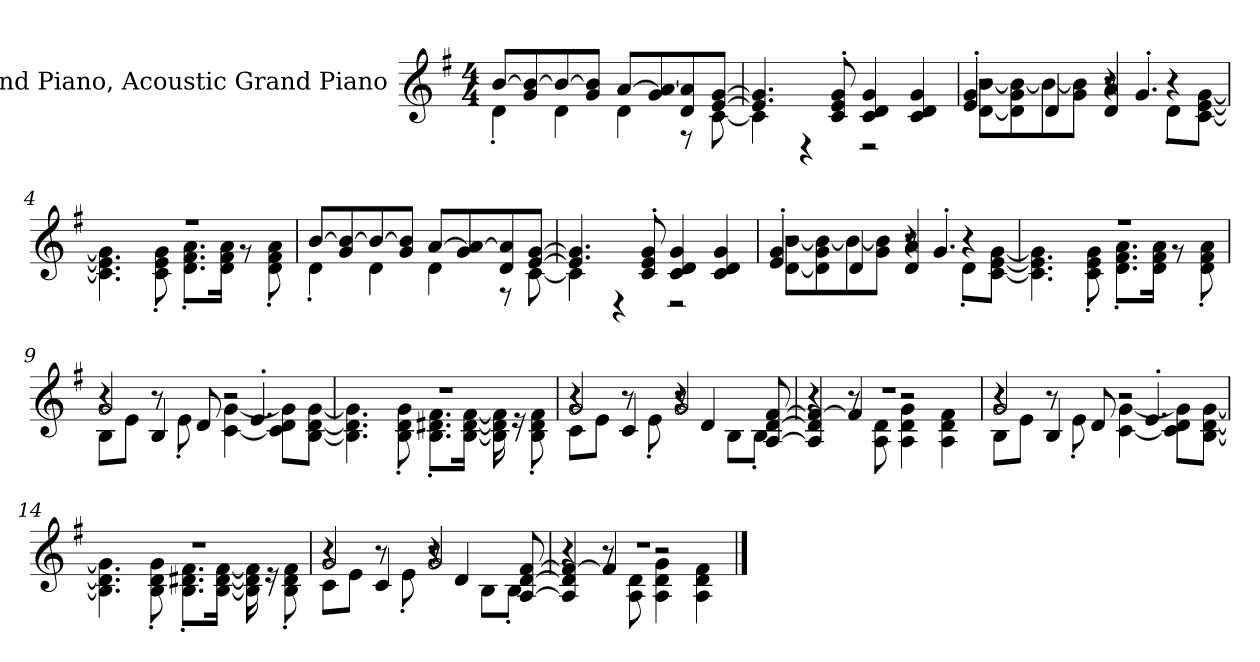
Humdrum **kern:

**kern
*part1
*staff1
*I"Grand Piano, Acoustic Grand Piano
*I'Pno
*clefG2
*k[f#]
*M4/4
*MM120
=1
*^
[8bi/L	4d'i\
8gi/ 8b/_	.
8b/_	4di\
8gi/ 8b/]J	.
[8ai/L	4di\
8gi/ 8a/_	.
8di/ 8a/]	8r
[8ei/ [8gi/J	[8ci\
=2	=2
4.e/] 4.g/]	4c\]
.	4r
8ci/' 8ei/' 8gi/'	.
4ci/ 4di/ 4gi/	2r
4ci/ 4di/ 4gi/	.
=3	=3
*	*^
2r	[8di\ [8bi\L	4ei/' 4gi/'
.	8d\] 8gi\ 8b\_	.
.	8b\_	4di/
.	8gi\ 8b\]J	.
8r	4r	4di/ 4ai/
4.g'i/	.	.
.	8d'i\L	4r
.	[8ci\ [8ei\ [8gi\J	.
*	*v	*v
=4	=4
1r	4.c\] 4.e\] 4.g\]
.	8ci\' 8ei\' 8gi\'
.	8.di\' 8.f#i\' 8.ai\'L
.	16di\ 16f#i\ 16ai\Jk
.	8r
.	8di\' 8f#i\' 8ai\'
!!LO:LB:g=z	!!
=5	=5
[8bj/L	4d'j\
8gj/ 8b/_	.
8b/_	4dj\
8gi/ 8b/]J	.
[8aj/L	4di\
8gi/ 8a/_	.
8dj/ 8a/]	8r
[8eZ/ [8gj/J	[8cj\
=6	=6
4.e/] 4.g/]	4c\]
.	4r
8cj/' 8eZ/' 8gZ/'	.
4cj/ 4dZ/ 4gZ/	2r
4cZ/ 4dZ/ 4gZ/	.
=7	=7
*	*^
2r	[8dj\ [8bj\L	4ej/' 4gj/'
.	8d\] 8gj\ 8b\_	.
.	8b\_	4dj/
.	8gj\ 8b\]J	.
8r	4r	4dj/ 4aZ/
4.g'j/	.	.
.	8d'j\L	4r
.	[8cj\ [8eZ\ [8gZ\J	.
*	*v	*v
=8	=8
1r	4.c\] 4.e\] 4.g\]
.	8cj\' 8eZ\' 8gZ\'
.	8.dj\' 8.f#Z\' 8.aZ\'L
.	16dj\ 16f#Z\ 16aZ\Jk
.	8r
.	8dj\' 8f#j\' 8ai\'
!!LO:LB:g=z	!!
=9	=9
*	*^
2gi/	8Bi\L	4r
.	8ei\J	.
.	8r	4Bi/
.	8e'i\	.
2r	[4ci\ [4gi\	8di/
.	.	4.e'i/
.	8c\] 8di\ 8g\]L	.
.	[8Bi\ [8di\ [8gi\J	.
*	*v	*v
=10	=10
1r	4.B\] 4.d\] 4.g\]
.	8Bi\' 8di\' 8gi\'
.	8.Bi\' 8.d#Xi\' 8.f#i\'L
.	[16Bi\ [16d#i\ [16f#i\Jk
.	16B\] 16d#\] 16f#\]
.	16r
.	8Bi\' 8d#i\' 8f#i\'
=11	=11
*	*^
2gi/	8ci\L	4r
.	8ei\J	.
.	8r	4ci/
.	8e'i\	.
2gi/	4r	8r
.	.	4di/
.	8Bi\L	.
.	8B'i\J	[8Ai/ [8di/ [8f#i/
=12	=12	=12
1r	4r	4A/] 4d/] 4f#/_
.	8r	4f#/]
.	8Ai\ 8di\	.
.	4Ai\ 4di\ 4gi\	2r
.	4Ai\ 4di\ 4f#i\	.
!!LO:LB:g=z	!!	!!
=13	=13	=13
2gi/	8Bi\L	4r
.	8ei\J	.
.	8r	4Bi/
.	8e'i\	.
2r	[4ci\ [4gi\	8di/
.	.	4.e'i/
.	8c\] 8di\ 8g\]L	.
.	[8Bi\ [8di\ [8gi\J	.
*	*v	*v
=14	=14
1r	4.B\] 4.d\] 4.g\]
.	8Bi\' 8di\' 8gi\'
.	8.Bi\' 8.d#Xi\' 8.f#i\'L
.	[16Bi\ [16d#i\ [16f#i\Jk
.	16B\] 16d#\] 16f#\]
.	16r
.	8Bi\' 8d#i\' 8f#i\'
=15	=15
*	*^
2gi/	8ci\L	4r
.	8ei\J	.
.	8r	4ci/
.	8e'i\	.
2gi/	4r	8r
.	.	4di/
.	8Bi\L	.
.	8B'i\J	[8Ai/ [8di/ [8f#i/
=16	=16	=16
1r	4r	4A/] 4d/] 4f#/_
.	8r	4f#/]
.	8Ai\ 8di\	.
.	4Ai\ 4di\ 4gi\	2r
.	4Ai\ 4di\ 4f#i\	.
*v	*v	*v
==
*-
